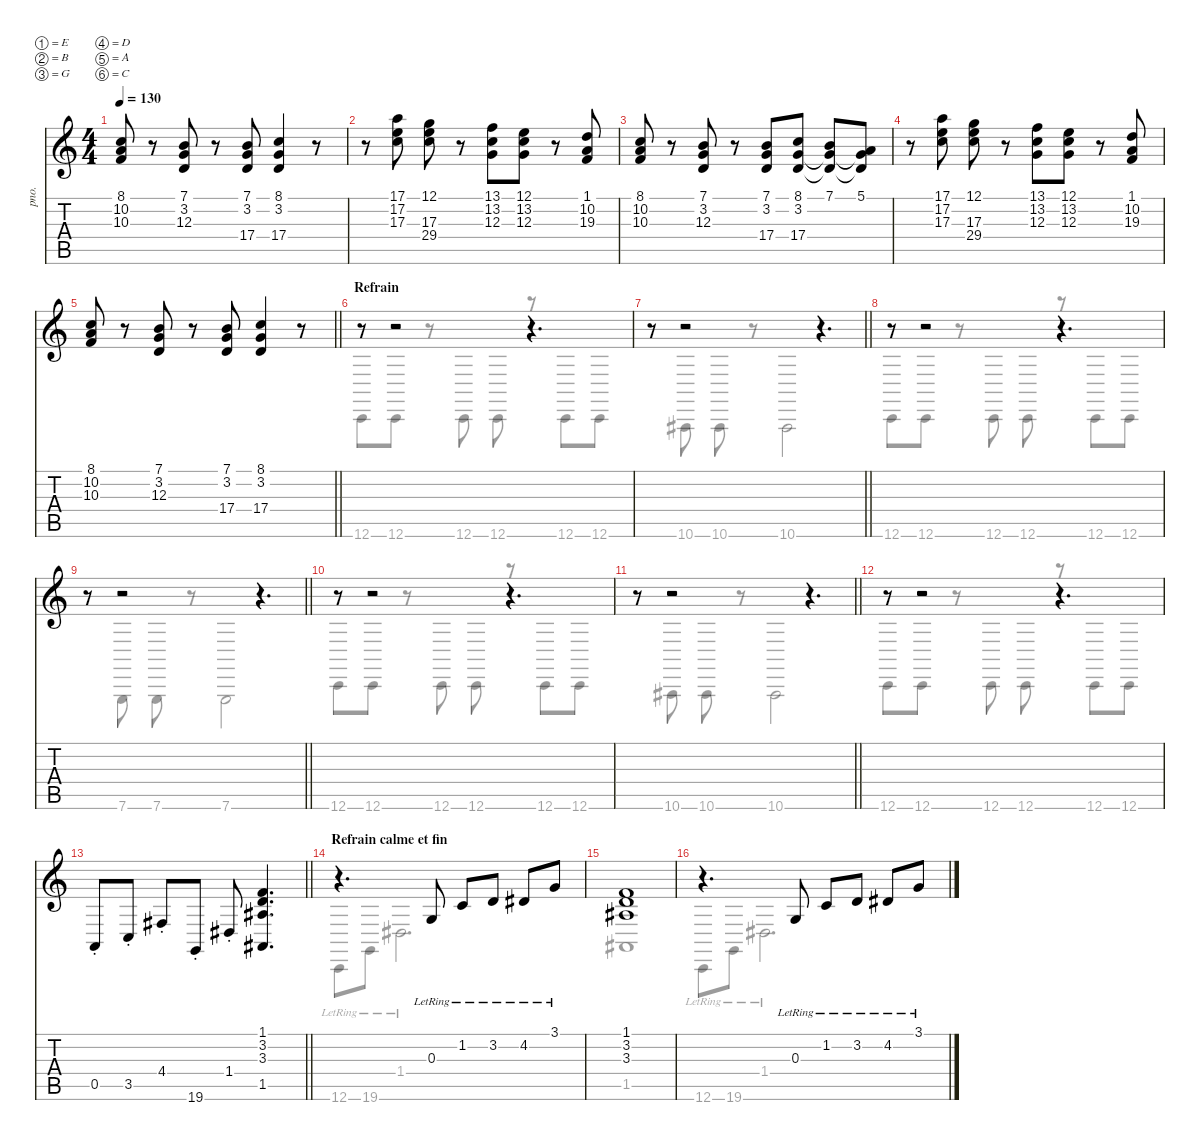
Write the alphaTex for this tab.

\defaultSystemsLayout 4
\hideDynamics
\bracketExtendMode nobrackets
\track ("Reney" "pno.") {mute instrument brightacousticpiano}
\staff {score tabs}
\tuning (E4 B3 G3 D3 A2 C1)
\voice
\ts (4 4)
\tempo 130
\clef g2
\ks c
(8.1 10.2 10.3).8{dy f} r.8 (7.1 3.2 12.3).8 r.8 (7.1 3.2 17.4).8 (8.1 3.2 17.4).4 r.8 |
r.8 (17.1 17.2 17.3).8 (12.1 17.3 29.4).8 r.8 (13.1 13.2 12.3).8 (12.1 13.2 12.3).8 r.8 (1.1 10.2 19.3).8 |
(8.1 10.2 10.3).8 r.8 (7.1 3.2 12.3).8 r.8 (7.1 3.2 17.4).8 (8.1 3.2 17.4).8 (7.1 3.2{t} 17.4{t}).8 (5.1 3.2{t} 17.4{t}).8 |
r.8 (17.1 17.2 17.3).8 (12.1 17.3 29.4).8 r.8 (13.1 13.2 12.3).8 (12.1 13.2 12.3).8 r.8 (1.1 10.2 19.3).8 |
\barLineRight lightlight
(8.1 10.2 10.3).8 r.8 (7.1 3.2 12.3).8 r.8 (7.1 3.2 17.4).8 (8.1 3.2 17.4).4 r.8 |
\section ("" "Refrain")
r.8{instrument brightacousticpiano} r.2 r.4{d} |
\barLineRight lightlight
r.8 r.2 r.4{d} |
r.8 r.2 r.4{d} |
\barLineRight lightlight
r.8 r.2 r.4{d} |
r.8 r.2 r.4{d} |
\barLineRight lightlight
r.8 r.2 r.4{d} |
r.8 r.2 r.4{d} |
\barLineRight lightlight
0.5{st}.8 3.5{st}.8 4.4{st acc #}.8 19.6{st}.8 1.4{st acc #}.8 (1.1 3.2 3.3{acc #} 1.5{acc #}).4{d} |
\section ("" "Refrain calme et fin")
r.4{d} 0.3{lr}.8 1.2{lr}.8 3.2{lr}.8 4.2{lr acc #}.8 3.1{lr}.8 |
(1.1 3.2 3.3{acc #}).1 |
r.4{d} 0.3{lr}.8 1.2{lr}.8 3.2{lr}.8 4.2{lr acc #}.8 3.1{lr}.8
\voice
\clef g2
\ottava regular
\simile none
\ks c
|
|
|
|
\barLineRight lightlight
|
12.6.8 12.6.8 r.8 12.6.8 12.6.8 r.8 12.6.8 12.6.8 |
\barLineRight lightlight
r.8 10.6{acc #}.8 10.6{acc #}.8 r.8 10.6{acc #}.2 |
12.6.8 12.6.8 r.8 12.6.8 12.6.8 r.8 12.6.8 12.6.8 |
\barLineRight lightlight
r.8 7.6.8 7.6.8 r.8 7.6.2 |
12.6.8 12.6.8 r.8 12.6.8 12.6.8 r.8 12.6.8 12.6.8 |
\barLineRight lightlight
r.8 10.6{acc #}.8 10.6{acc #}.8 r.8 10.6{acc #}.2 |
12.6.8 12.6.8 r.8 12.6.8 12.6.8 r.8 12.6.8 12.6.8 |
\barLineRight lightlight
|
12.6{lr}.8 19.6{lr}.8 1.4{lr acc #}.2{d} |
1.5{acc #}.1 |
12.6{lr}.8 19.6{lr}.8 1.4{lr acc #}.2{d}
